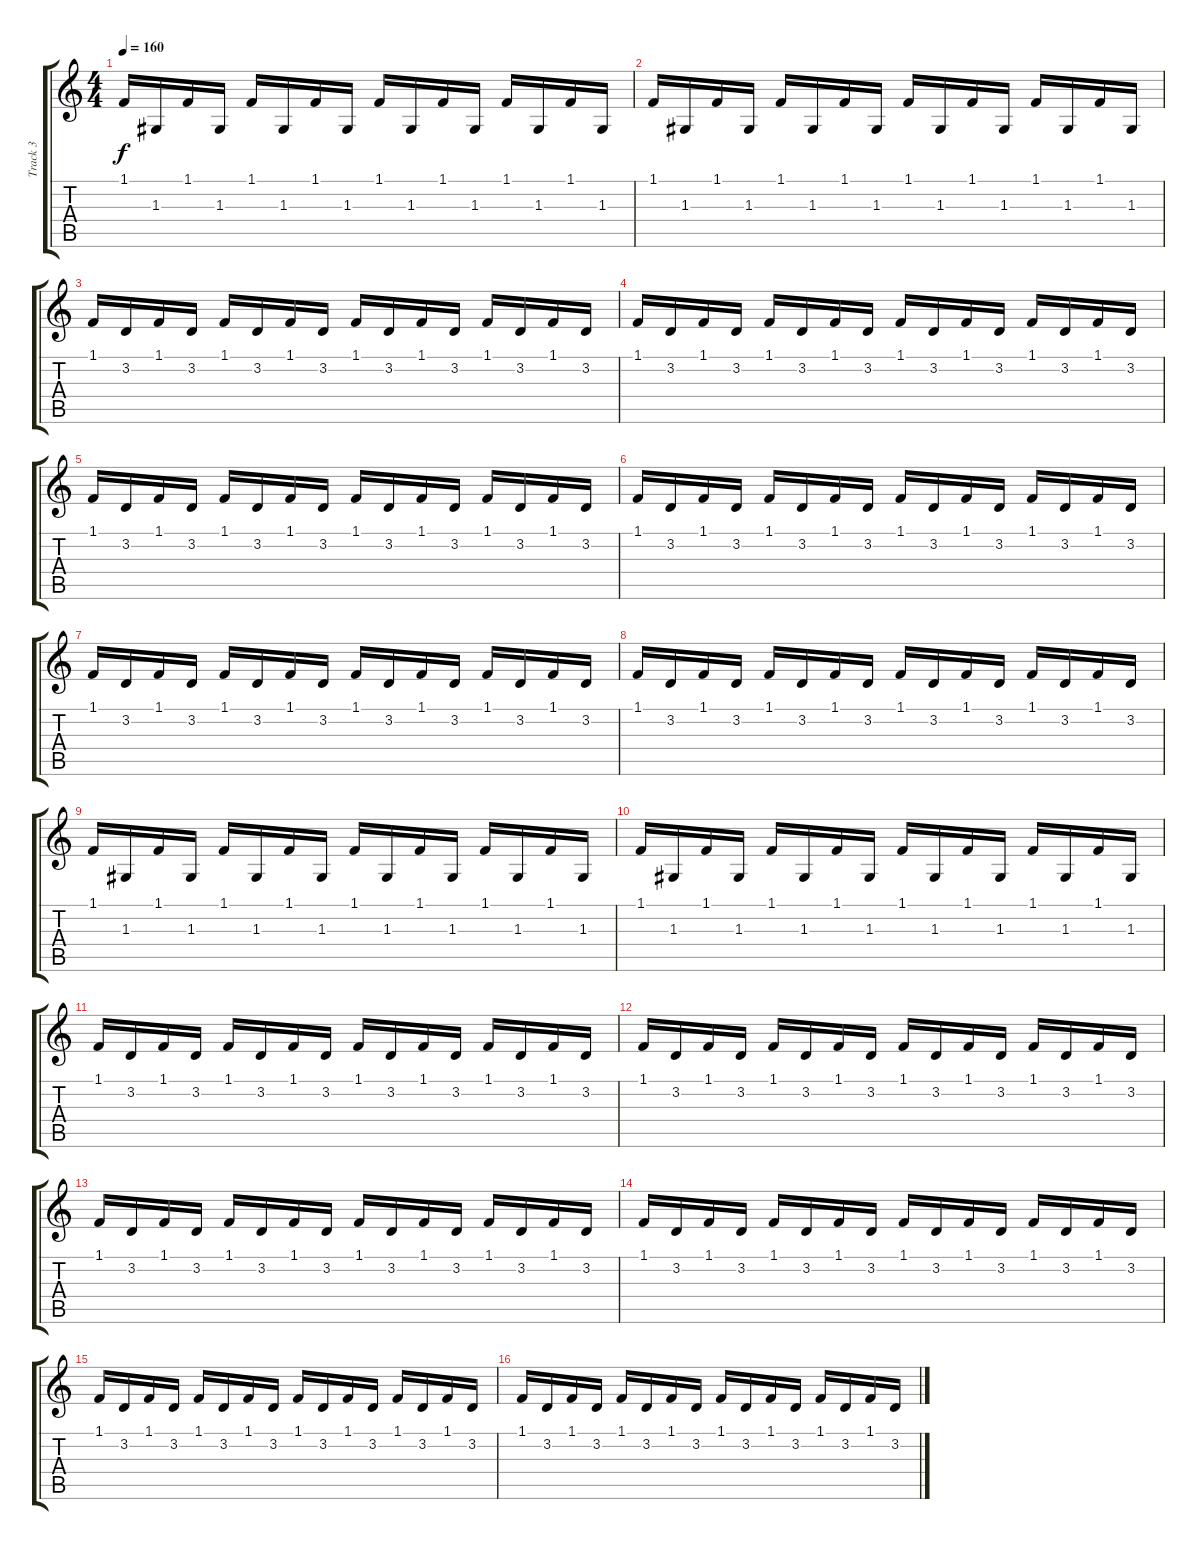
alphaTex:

\track ("Track 3" "Track 3") {instrument lead8bassandlead}
\staff {score tabs}
\tuning (E4 B3 G3 D3 A2 E2) {hide}
\ts (4 4)
\tempo 160
\clef g2
\ks c
1.1.16{dy f} 1.3.16 1.1.16 1.3.16 1.1.16 1.3.16 1.1.16 1.3.16 1.1.16 1.3.16 1.1.16 1.3.16 1.1.16 1.3.16 1.1.16 1.3.16 |
1.1.16 1.3.16 1.1.16 1.3.16 1.1.16 1.3.16 1.1.16 1.3.16 1.1.16 1.3.16 1.1.16 1.3.16 1.1.16 1.3.16 1.1.16 1.3.16 |
1.1.16 3.2.16 1.1.16 3.2.16 1.1.16 3.2.16 1.1.16 3.2.16 1.1.16 3.2.16 1.1.16 3.2.16 1.1.16 3.2.16 1.1.16 3.2.16 |
1.1.16 3.2.16 1.1.16 3.2.16 1.1.16 3.2.16 1.1.16 3.2.16 1.1.16 3.2.16 1.1.16 3.2.16 1.1.16 3.2.16 1.1.16 3.2.16 |
1.1.16 3.2.16 1.1.16 3.2.16 1.1.16 3.2.16 1.1.16 3.2.16 1.1.16 3.2.16 1.1.16 3.2.16 1.1.16 3.2.16 1.1.16 3.2.16 |
1.1.16 3.2.16 1.1.16 3.2.16 1.1.16 3.2.16 1.1.16 3.2.16 1.1.16 3.2.16 1.1.16 3.2.16 1.1.16 3.2.16 1.1.16 3.2.16 |
1.1.16 3.2.16 1.1.16 3.2.16 1.1.16 3.2.16 1.1.16 3.2.16 1.1.16 3.2.16 1.1.16 3.2.16 1.1.16 3.2.16 1.1.16 3.2.16 |
1.1.16 3.2.16 1.1.16 3.2.16 1.1.16 3.2.16 1.1.16 3.2.16 1.1.16 3.2.16 1.1.16 3.2.16 1.1.16 3.2.16 1.1.16 3.2.16 |
1.1.16 1.3.16 1.1.16 1.3.16 1.1.16 1.3.16 1.1.16 1.3.16 1.1.16 1.3.16 1.1.16 1.3.16 1.1.16 1.3.16 1.1.16 1.3.16 |
1.1.16 1.3.16 1.1.16 1.3.16 1.1.16 1.3.16 1.1.16 1.3.16 1.1.16 1.3.16 1.1.16 1.3.16 1.1.16 1.3.16 1.1.16 1.3.16 |
1.1.16 3.2.16 1.1.16 3.2.16 1.1.16 3.2.16 1.1.16 3.2.16 1.1.16 3.2.16 1.1.16 3.2.16 1.1.16 3.2.16 1.1.16 3.2.16 |
1.1.16 3.2.16 1.1.16 3.2.16 1.1.16 3.2.16 1.1.16 3.2.16 1.1.16 3.2.16 1.1.16 3.2.16 1.1.16 3.2.16 1.1.16 3.2.16 |
1.1.16 3.2.16 1.1.16 3.2.16 1.1.16 3.2.16 1.1.16 3.2.16 1.1.16 3.2.16 1.1.16 3.2.16 1.1.16 3.2.16 1.1.16 3.2.16 |
1.1.16 3.2.16 1.1.16 3.2.16 1.1.16 3.2.16 1.1.16 3.2.16 1.1.16 3.2.16 1.1.16 3.2.16 1.1.16 3.2.16 1.1.16 3.2.16 |
1.1.16 3.2.16 1.1.16 3.2.16 1.1.16 3.2.16 1.1.16 3.2.16 1.1.16 3.2.16 1.1.16 3.2.16 1.1.16 3.2.16 1.1.16 3.2.16 |
1.1.16 3.2.16 1.1.16 3.2.16 1.1.16 3.2.16 1.1.16 3.2.16 1.1.16 3.2.16 1.1.16 3.2.16 1.1.16 3.2.16 1.1.16 3.2.16
